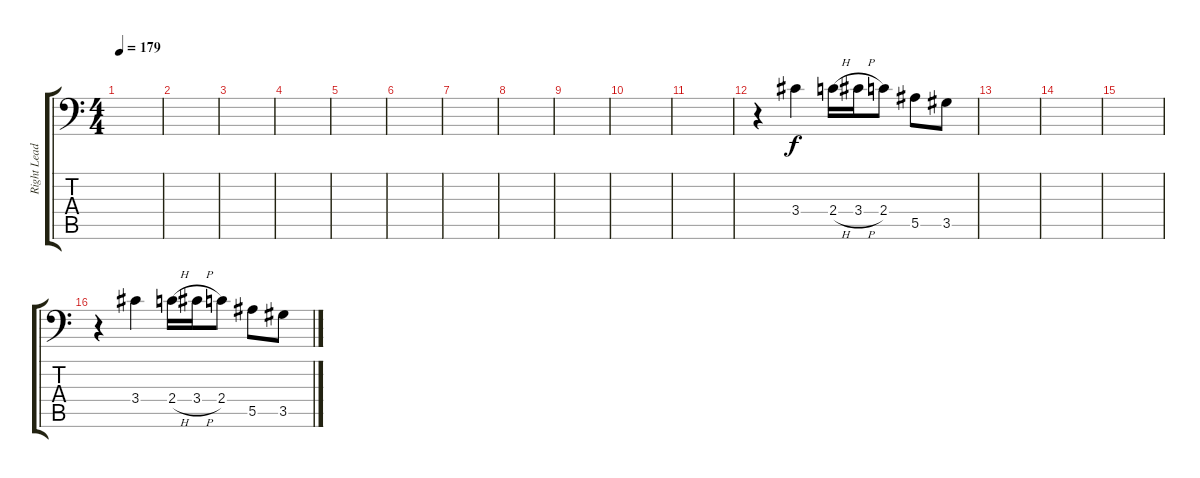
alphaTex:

\track ("Right Lead 2" "Right Lead") {instrument distortionguitar}
\staff {score tabs}
\tuning (C4 G3 Eb3 Bb2 F2 Bb1) {hide}
\ts (4 4)
\tempo 179
\clef f4
\ks c
|
|
|
|
|
|
|
|
|
|
|
r.4 3.4.4 2.4{h}.16 3.4{h}.16 2.4.8 5.5.8 3.5.8 |
|
|
|
r.4 3.4.4 2.4{h}.16 3.4{h}.16 2.4.8 5.5.8 3.5.8
